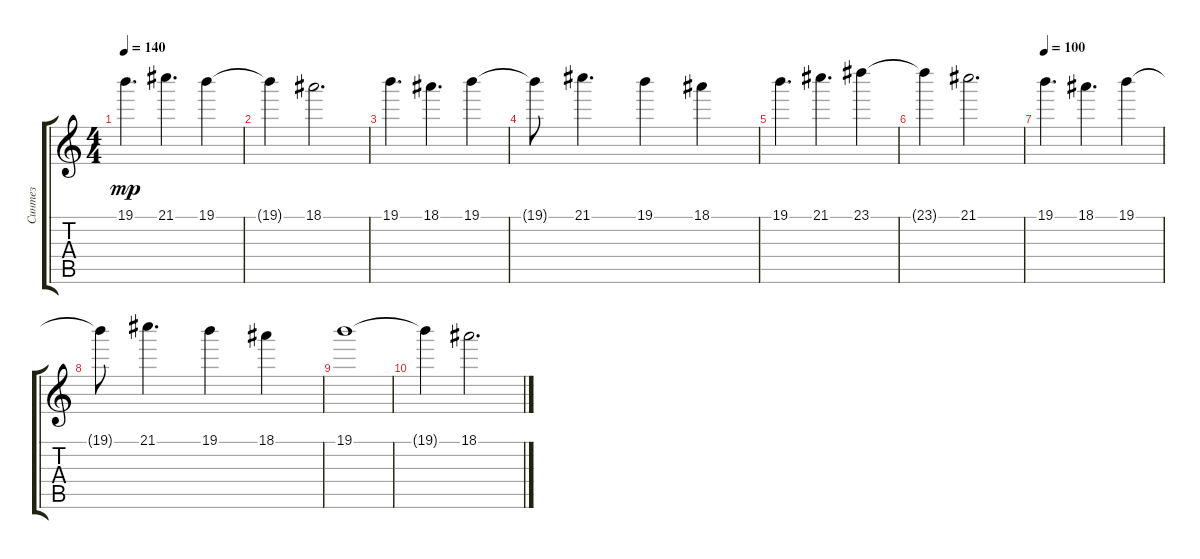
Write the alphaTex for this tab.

\track ("Синтез" "Синтез") {instrument overdrivenguitar}
\staff {score tabs}
\tuning (E4 B3 G3 D3 A2 E2) {hide}
\ts (4 4)
\tempo 140
\clef g2
\ks c
19.1.4{d dy mp} 21.1.4{d} 19.1.4 |
19.1{t}.4 18.1.2{d} |
19.1.4{d} 18.1.4{d} 19.1.4 |
19.1{t}.8 21.1.4{d} 19.1.4 18.1.4 |
19.1.4{d} 21.1.4{d} 23.1.4 |
23.1{t}.4 21.1.2{d} |
\tempo 100
19.1.4{d} 18.1.4{d} 19.1.4 |
19.1{t}.8 21.1.4{d} 19.1.4 18.1.4 |
19.1.1 |
19.1{t}.4 18.1.2{d}
